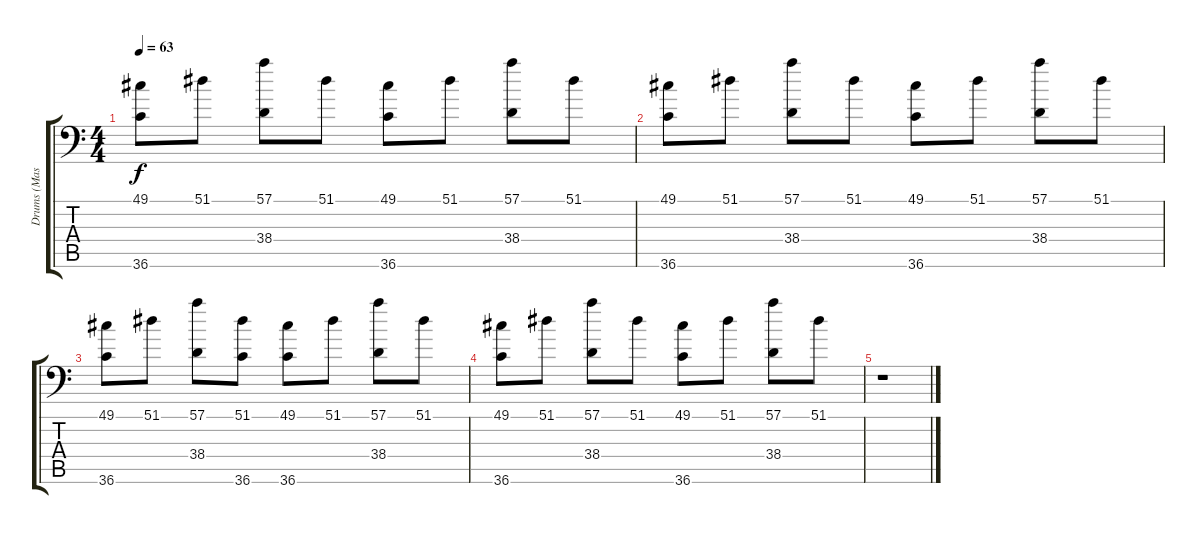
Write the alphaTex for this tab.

\track ("Drums (Mason)" "Drums (Mas") {instrument acousticgrandpiano}
\staff {score tabs}
\tuning (C-1 C-1 C-1 C-1 C-1 C-1) {hide}
\ts (4 4)
\tempo 63
\clef f4
\ks c
(49.1 36.6).8{dy f} 51.1.8 (57.1 38.4).8 51.1.8 (49.1 36.6).8 51.1.8 (57.1 38.4).8 51.1.8 |
(49.1 36.6).8 51.1.8 (57.1 38.4).8 51.1.8 (49.1 36.6).8 51.1.8 (57.1 38.4).8 51.1.8 |
(49.1 36.6).8 51.1.8 (57.1 38.4).8 (51.1 36.6).8 (49.1 36.6).8 51.1.8 (57.1 38.4).8 51.1.8 |
(49.1 36.6).8 51.1.8 (57.1 38.4).8 51.1.8 (49.1 36.6).8 51.1.8 (57.1 38.4).8 51.1.8 |
r.1
